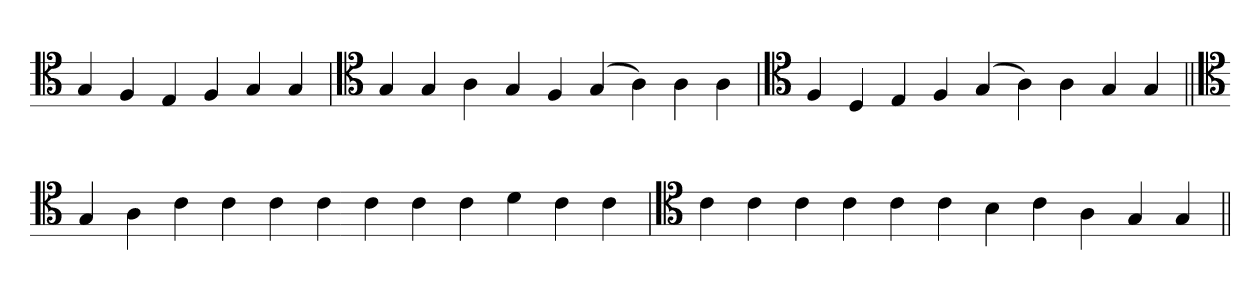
**kern
*part1
*staff1
*clefC4
=
4G
4F
4E
4F
4G
4G
=`
*clefC4
4G
4G
4A
4G
4F
(4G
4A)
4A
4A
='
*clefC4
4F
4D
4E
4F
(4G
4A)
4A
4G
4G
=||
*clefC4
4G
4A
4c
4c
4c
4c
4c
4c
4c
4d
4c
4c
=
*clefC4
4c
4c
4c
4c
4c
4c
4B
4c
4A
4G
4G
=||
*-
